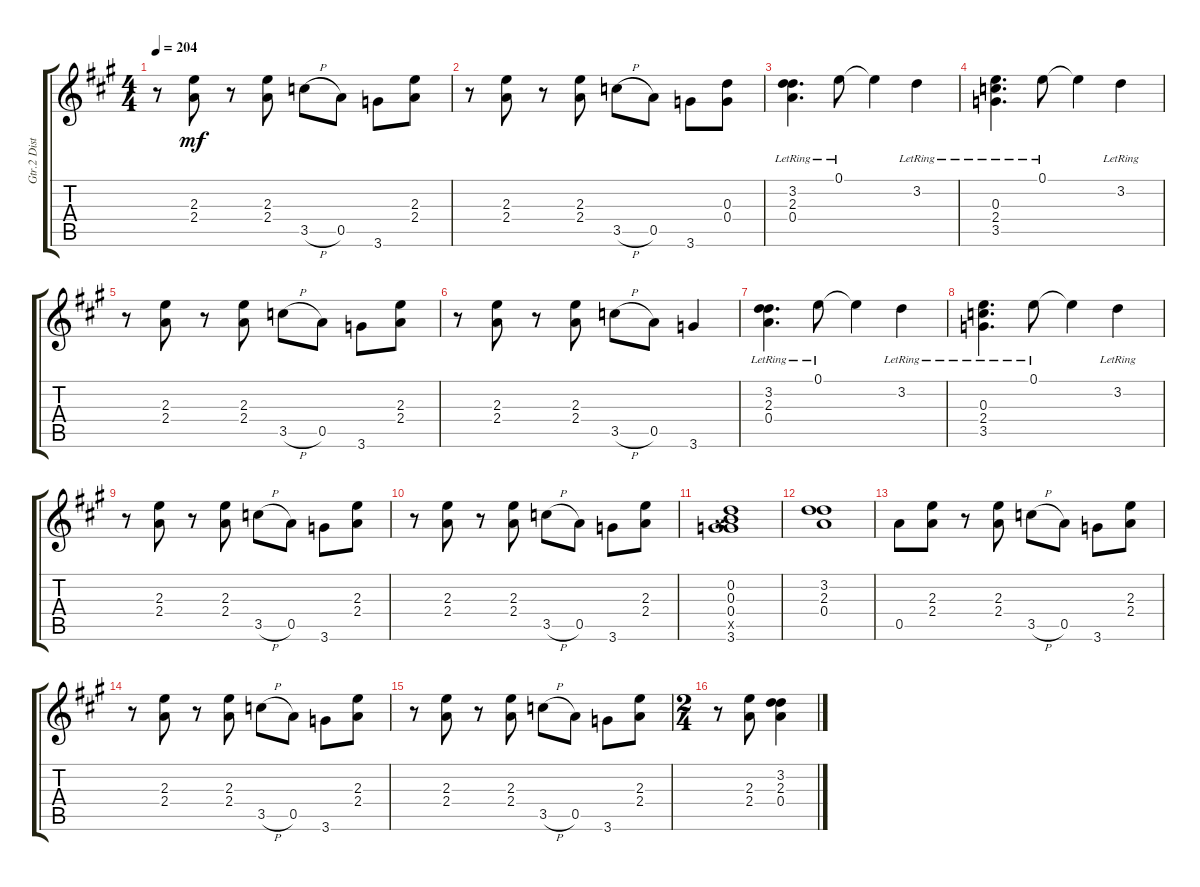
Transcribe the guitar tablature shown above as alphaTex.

\track ("Gtr.2 Distortion" "Gtr.2 Dist") {instrument distortionguitar}
\staff {score tabs}
\tuning (E4 B3 G3 D4 A3 E3) {hide}
\ts (4 4)
\tempo 204
\clef g2
\ks a
r.8{dy mf} (2.3 2.4).8 r.8 (2.3 2.4).8 3.5{h}.8 0.5.8 3.6.8 (2.3 2.4).8 |
r.8 (2.3 2.4).8 r.8 (2.3 2.4).8 3.5{h}.8 0.5.8 3.6.8 (0.3 0.4).8 |
(3.2{lr} 2.3{lr} 0.4{lr}).4{d} 0.1{lr}.8 0.1{t}.4 3.2{lr}.4 |
(0.3{lr} 2.4{lr} 3.5{lr}).4{d} 0.1{lr}.8 0.1{t}.4 3.2{lr}.4 |
r.8 (2.3 2.4).8 r.8 (2.3 2.4).8 3.5{h}.8 0.5.8 3.6.8 (2.3 2.4).8 |
r.8 (2.3 2.4).8 r.8 (2.3 2.4).8 3.5{h}.8 0.5.8 3.6.4 |
(3.2{lr} 2.3{lr} 0.4{lr}).4{d} 0.1{lr}.8 0.1{t}.4 3.2{lr}.4 |
(0.3{lr} 2.4{lr} 3.5{lr}).4{d} 0.1{lr}.8 0.1{t}.4 3.2{lr}.4 |
r.8 (2.3 2.4).8 r.8 (2.3 2.4).8 3.5{h}.8 0.5.8 3.6.8 (2.3 2.4).8 |
r.8 (2.3 2.4).8 r.8 (2.3 2.4).8 3.5{h}.8 0.5.8 3.6.8 (2.3 2.4).8 |
(0.2 0.3 0.4 0.5{x} 3.6).1 |
(3.2 2.3 0.4).1 |
0.5.8 (2.3 2.4).8 r.8 (2.3 2.4).8 3.5{h}.8 0.5.8 3.6.8 (2.3 2.4).8 |
r.8 (2.3 2.4).8 r.8 (2.3 2.4).8 3.5{h}.8 0.5.8 3.6.8 (2.3 2.4).8 |
r.8 (2.3 2.4).8 r.8 (2.3 2.4).8 3.5{h}.8 0.5.8 3.6.8 (2.3 2.4).8 |
\ts (2 4)
r.8 (2.3 2.4).8 (3.2 2.3 0.4).4
